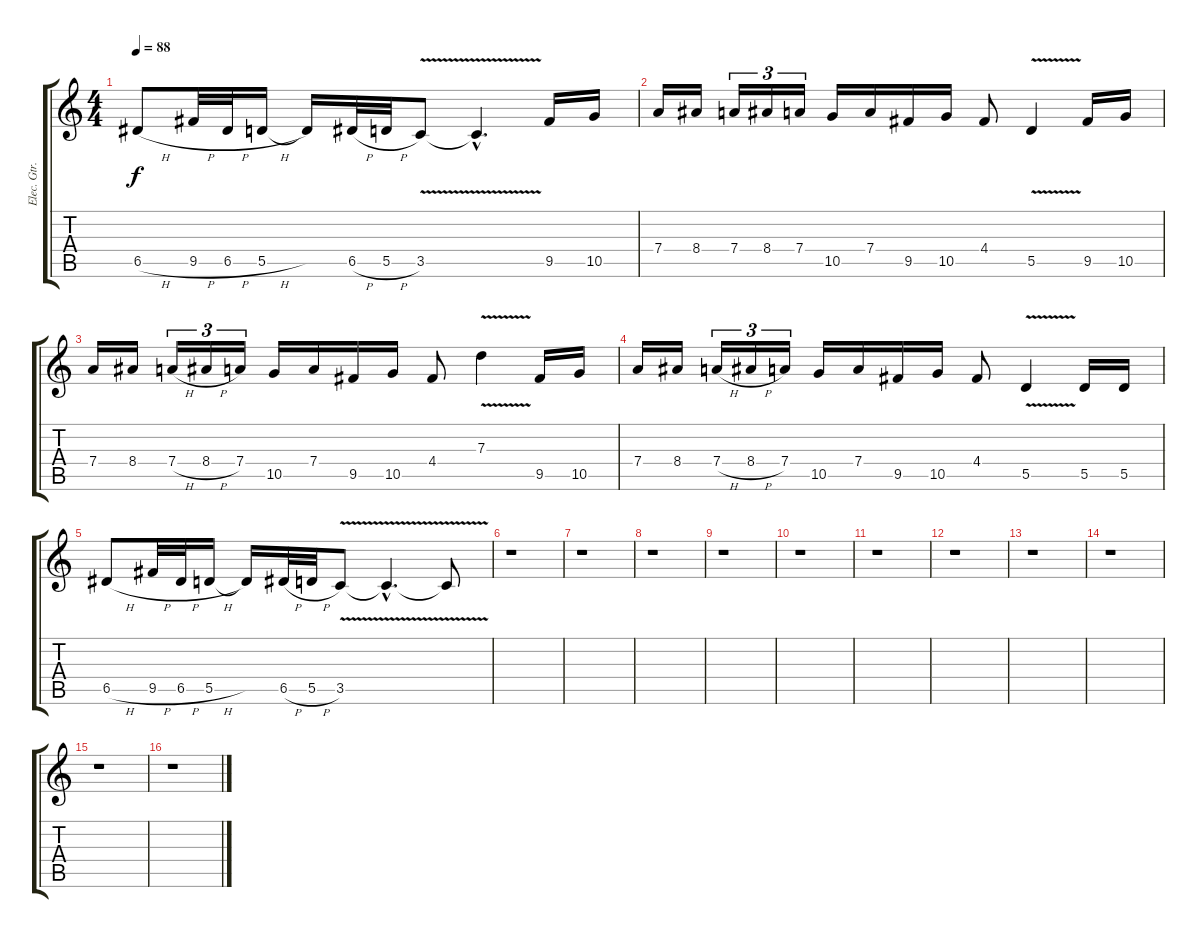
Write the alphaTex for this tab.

\track ("Elec. Gtr. 3" "Elec. Gtr.") {instrument distortionguitar}
\staff {score tabs}
\tuning (E4 B3 G3 D3 A2 E2) {hide}
\ts (4 4)
\tempo 88
\clef g2
\ks c
6.5{h}.8{dy f} 9.5{h}.32 6.5{h}.32 5.5{h}.16 5.5{t}.16 6.5{h}.32 5.5{h}.32 3.5{v}.8 3.5{hac t}.4{d} 9.5.16 10.5.16 |
7.4.16 8.4.16 7.4.16{tu (3 2)} 8.4.16{tu (3 2)} 7.4.16{tu (3 2)} 10.5.16 7.4.16 9.5.16 10.5.16 4.4.8 5.5{v}.4 9.5.16 10.5.16 |
7.4.16 8.4.16 7.4{h}.16{tu (3 2)} 8.4{h}.16{tu (3 2)} 7.4.16{tu (3 2)} 10.5.16 7.4.16 9.5.16 10.5.16 4.4.8 7.3{v}.4 9.5.16 10.5.16 |
7.4.16 8.4.16 7.4{h}.16{tu (3 2)} 8.4{h}.16{tu (3 2)} 7.4.16{tu (3 2)} 10.5.16 7.4.16 9.5.16 10.5.16 4.4.8 5.5{v}.4 5.5.16 5.5.16 |
6.5{h}.8 9.5{h}.32 6.5{h}.32 5.5{h}.16 5.5{t}.16 6.5{h}.32 5.5{h}.32 3.5{v}.8 3.5{v hac t}.4{d} 3.5{v t}.8 |
r.1 |
r.1 |
r.1 |
r.1 |
r.1 |
r.1 |
r.1 |
r.1 |
r.1 |
r.1 |
r.1
